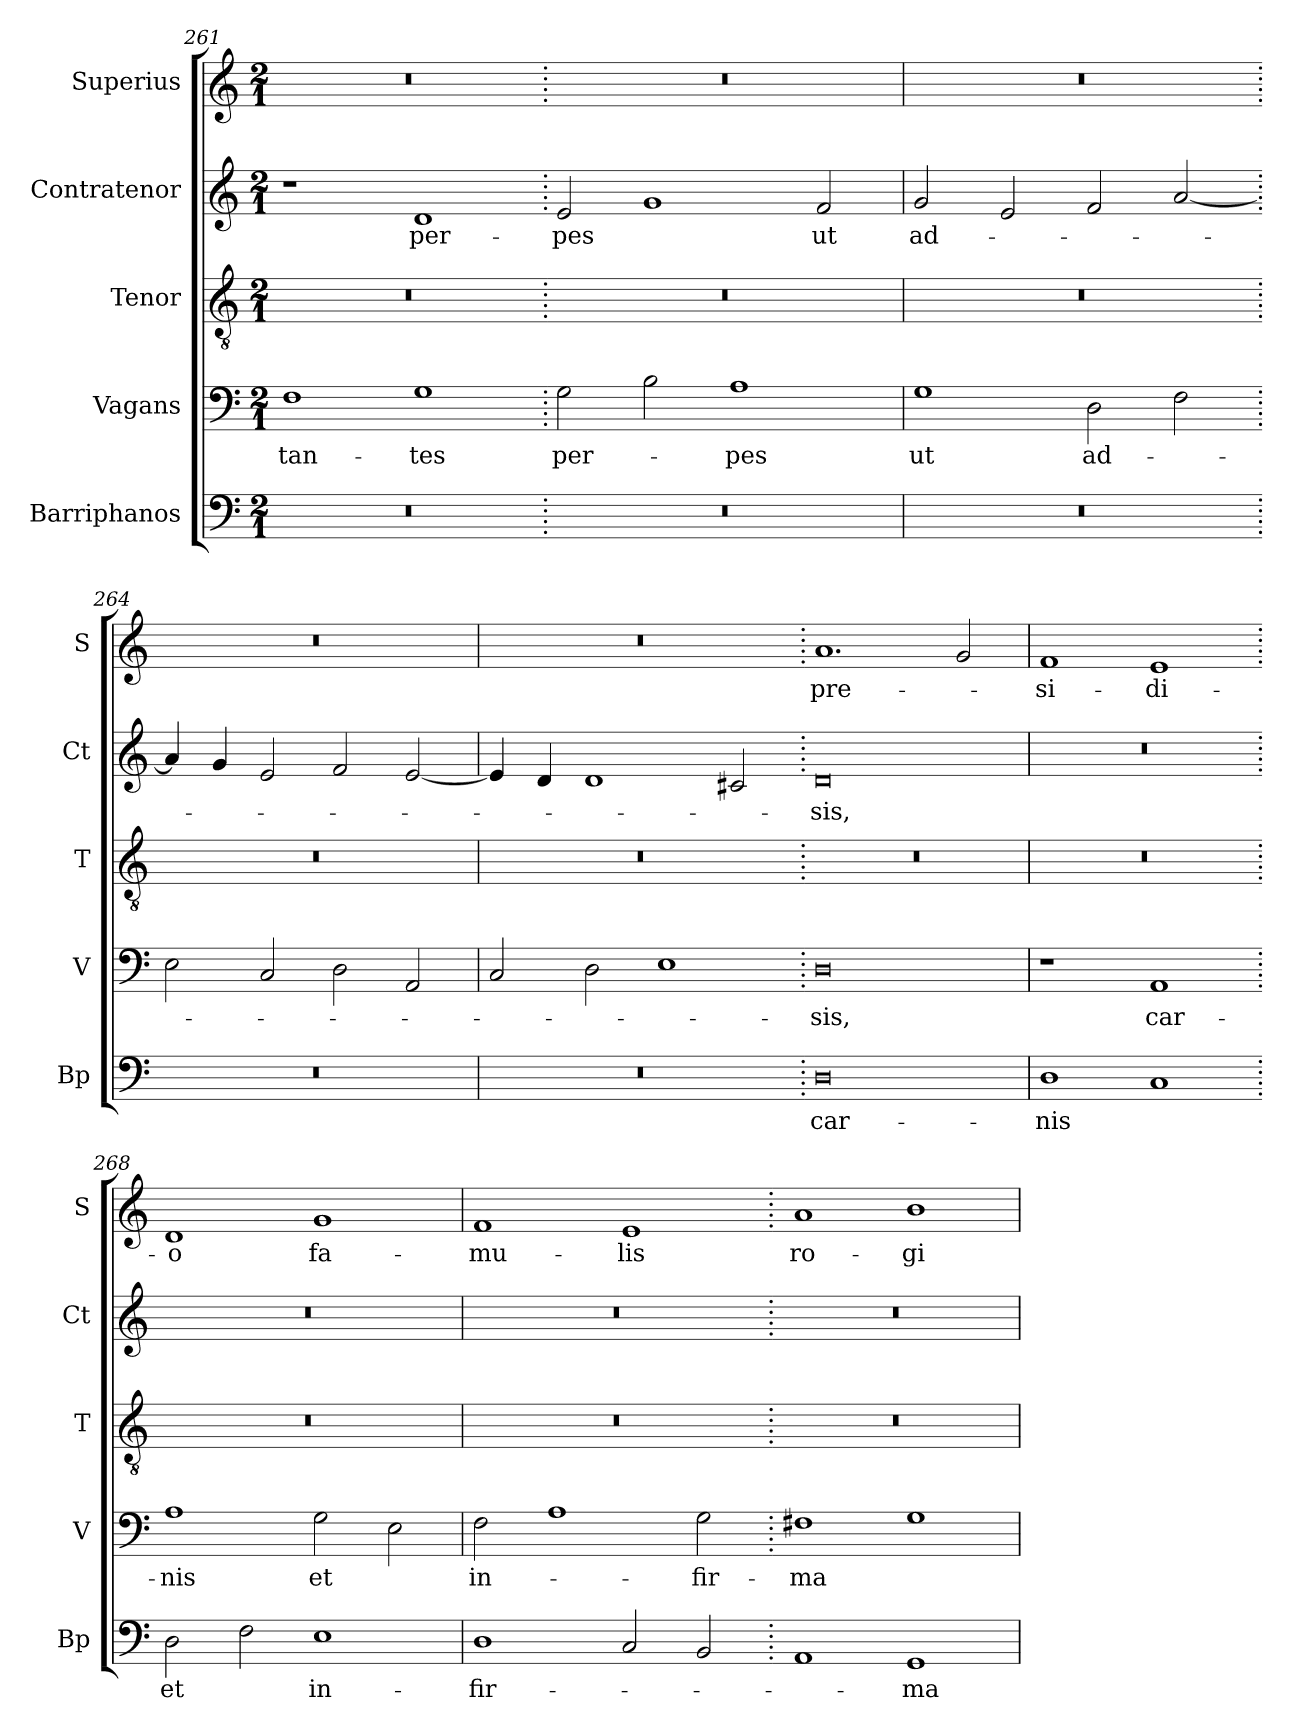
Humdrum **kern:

**kern	**text	**kern	**text	**kern	**kern	**text	**kern	**text
*part5	*part5	*part4	*part4	*part3	*part2	*part2	*part1	*part1
*staff5	*staff5	*staff4	*staff4	*staff3	*staff2	*staff2	*staff1	*staff1
*I"Barriphanos	*	*I"Vagans	*	*I"Tenor	*I"Contratenor	*	*I"Superius	*
*I'Bp	*	*I'V	*	*I'T	*I'Ct	*	*I'S	*
*clefF4	*	*clefF4	*	*clefGv2	*clefG2	*	*clefG2	*
*k[]	*	*k[]	*	*k[]	*k[]	*	*k[]	*
*M2/1	*	*M2/1	*	*M2/1	*M2/1	*	*M2/1	*
=261	=261	=261	=261	=261	=261	=261	=261	=261
0r	.	1F	-tan-	0r	1r	.	0r	.
.	.	1G	-tes	.	1d	per-	.	.
=262.	=262.	=262.	=262.	=262.	=262.	=262.	=262.	=262.
0r	.	2G\	per-	0r	2e/	-pes	0r	.
.	.	2B\	.	.	1g	.	.	.
.	.	1A	-pes	.	.	.	.	.
.	.	.	.	.	2f/	ut	.	.
=263	=263	=263	=263	=263	=263	=263	=263	=263
0r	.	1G	ut	0r	2g/	ad-	0r	.
.	.	.	.	.	2e/	.	.	.
.	.	2D\	ad-	.	2f/	.	.	.
.	.	2F\	.	.	[2a/	.	.	.
=264.	=264.	=264.	=264.	=264.	=264.	=264.	=264.	=264.
0r	.	2E\	.	0r	4a/]	.	0r	.
.	.	.	.	.	4g/	.	.	.
.	.	2C/	.	.	2e/	.	.	.
.	.	2D\	.	.	2f/	.	.	.
.	.	2AA/	.	.	[2e/	.	.	.
=265	=265	=265	=265	=265	=265	=265	=265	=265
0r	.	2C/	.	0r	4e/]	.	0r	.
.	.	.	.	.	4d/	.	.	.
.	.	2D\	.	.	1d	.	.	.
.	.	1E	.	.	.	.	.	.
.	.	.	.	.	2c#X/	.	.	.
=266.	=266.	=266.	=266.	=266.	=266.	=266.	=266.	=266.
0D	car-	0D	-sis,	0r	0d	-sis,	1.a	pre-
.	.	.	.	.	.	.	2g/	.
=267	=267	=267	=267	=267	=267	=267	=267	=267
1D	-nis	1r	.	0r	0r	.	1f	-si-
1C	.	1AA	car-	.	.	.	1e	-di-
=268.	=268.	=268.	=268.	=268.	=268.	=268.	=268.	=268.
2D\	et	1A	-nis	0r	0r	.	1d	-o
2F\	.	.	.	.	.	.	.	.
1E	in-	2G\	et	.	.	.	1g	fa-
.	.	2E\	.	.	.	.	.	.
=269	=269	=269	=269	=269	=269	=269	=269	=269
1D	-fir-	2F\	in-	0r	0r	.	1f	-mu-
.	.	1A	.	.	.	.	.	.
2C/	.	.	.	.	.	.	1e	-lis
2BB/	.	2G\	-fir-	.	.	.	.	.
=270.	=270.	=270.	=270.	=270.	=270.	=270.	=270.	=270.
1AA	.	1F#X	-ma	0r	0r	.	1a	ro-
1GG	-ma	1G	.	.	.	.	1b	-gi-
=	=	=	=	=	=	=	=	=
*-	*-	*-	*-	*-	*-	*-	*-	*-
